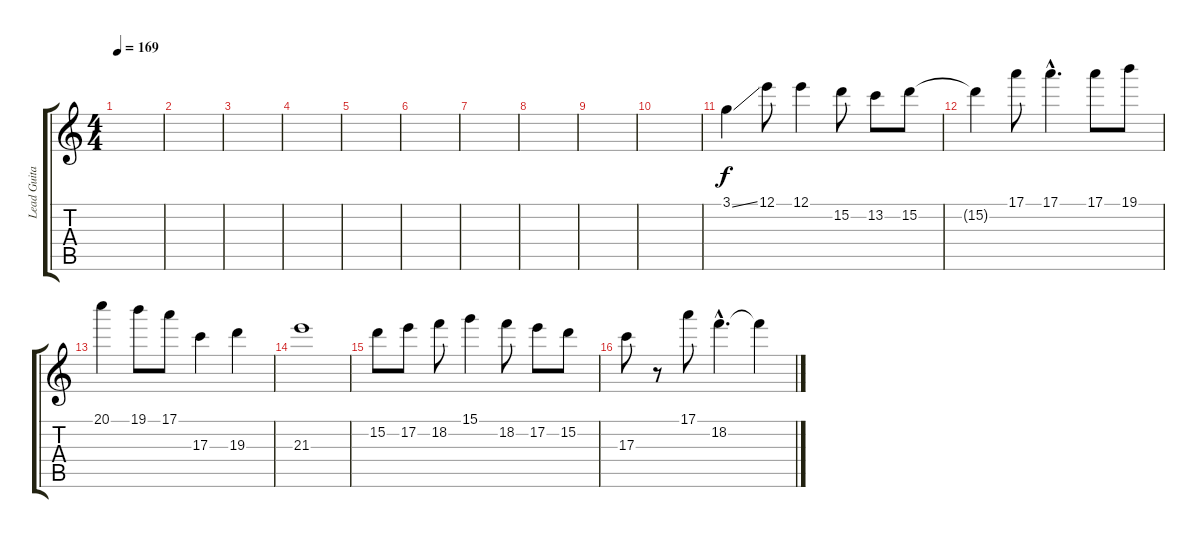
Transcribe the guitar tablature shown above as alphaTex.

\track ("Lead Guitar" "Lead Guita") {instrument overdrivenguitar}
\staff {score tabs}
\tuning (E4 B3 G3 D3 A2 E2) {hide}
\ts (4 4)
\tempo 169
\clef g2
\ks c
|
|
|
|
|
|
|
|
|
|
3.1{ss}.4 12.1.8 12.1.4 15.2.8 13.2.8 15.2.8 |
15.2{t}.4 17.1.8 17.1{hac}.4{d} 17.1.8 19.1.8 |
20.1.4 19.1.8 17.1.8 17.3.4 19.3.4 |
21.3.1 |
15.2.8 17.2.8 18.2.8 15.1.4 18.2.8 17.2.8 15.2.8 |
17.3.8 r.8 17.1.8 18.2{hac}.4{d} 18.2{t}.4
